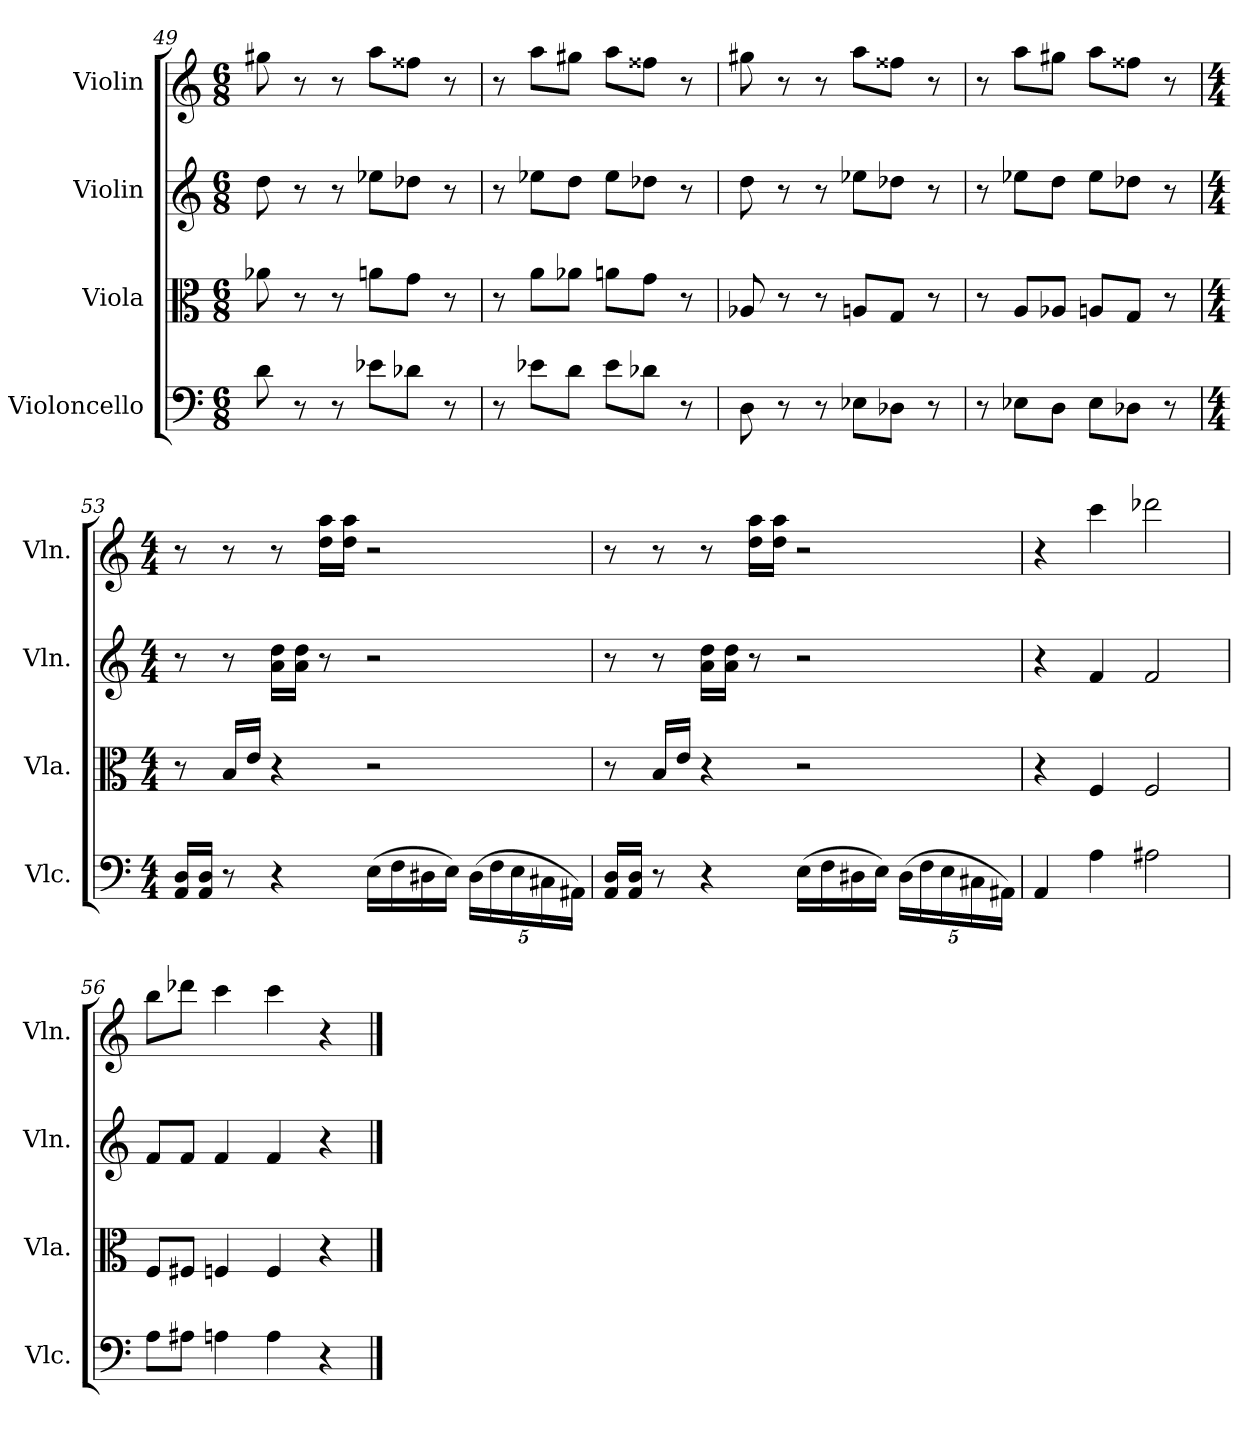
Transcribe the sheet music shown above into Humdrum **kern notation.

**kern	**kern	**kern	**kern
*part4	*part3	*part2	*part1
*staff4	*staff3	*staff2	*staff1
*I"Violoncello	*I"Viola	*I"Violin	*I"Violin
*I'Vlc.	*I'Vla.	*I'Vln.	*I'Vln.
*clefF4	*clefC3	*clefG2	*clefG2
*k[]	*k[]	*k[]	*k[]
*C:	*C:	*C:	*C:
*M6/8	*M6/8	*M6/8	*M6/8
=49	=49	=49	=49
8d\	8a-X\	8dd\	8gg#X\
8r	8r	8r	8r
8r	8r	8r	8r
8e-X\L	8an\L	8ee-X\L	8aa\L
8d-X\J	8g\J	8dd-X\J	8ff##X\J
8r	8r	8r	8r
=50	=50	=50	=50
8r	8r	8r	8r
8e-X\L	8a\L	8ee-X\L	8aa\L
8d\J	8a-X\J	8dd\J	8gg#X\J
8e-\L	8an\L	8ee-\L	8aa\L
8d-X\J	8g\J	8dd-X\J	8ff##X\J
8r	8r	8r	8r
!!LO:LB:g=z
=51	=51	=51	=51
8D\	8A-X/	8dd\	8gg#X\
8r	8r	8r	8r
8r	8r	8r	8r
8E-X\L	8An/L	8ee-X\L	8aa\L
8D-X\J	8G/J	8dd-X\J	8ff##X\J
8r	8r	8r	8r
=52	=52	=52	=52
8r	8r	8r	8r
8E-X\L	8A/L	8ee-X\L	8aa\L
8D\J	8A-X/J	8dd\J	8gg#X\J
8E-\L	8An/L	8ee-\L	8aa\L
8D-X\J	8G/J	8dd-X\J	8ff##X\J
8r	8r	8r	8r
=53	=53	=53	=53
*M4/4	*M4/4	*M4/4	*M4/4
16AA/ 16D/LL	8r	8r	8r
16AA/ 16D/JJ	.	.	.
8r	16B/LL	8r	8r
.	16e/JJ	.	.
4r	4r	16a\ 16dd\LL	8r
.	.	16a\ 16dd\JJ	.
.	.	8r	16dd\ 16aa\LL
.	.	.	16dd\ 16aa\JJ
(16E\LL	2r	2r	2r
16F\	.	.	.
16D#X\	.	.	.
16E\JJ)	.	.	.
*Xbrackettup	*	*	*
(20D#\LL	.	.	.
20F\	.	.	.
20E\	.	.	.
20C#X\	.	.	.
20AA#X\JJ)	.	.	.
!!LO:PB:g=z
=54	=54	=54	=54
16AA/ 16D/LL	8r	8r	8r
16AA/ 16D/JJ	.	.	.
8r	16B/LL	8r	8r
.	16e/JJ	.	.
4r	4r	16a\ 16dd\LL	8r
.	.	16a\ 16dd\JJ	.
.	.	8r	16dd\ 16aa\LL
.	.	.	16dd\ 16aa\JJ
(16E\LL	2r	2r	2r
16F\	.	.	.
16D#X\	.	.	.
16E\JJ)	.	.	.
(20D#\LL	.	.	.
20F\	.	.	.
20E\	.	.	.
20C#X\	.	.	.
20AA#X\JJ)	.	.	.
=55	=55	=55	=55
4AA/	4r	4r	4r
4A\	4F/	4f/	4ccc\
2A#X\	2F/	2f/	2ddd-X\
=56	=56	=56	=56
8A\L	8F/L	8f/L	8bb\L
8A#X\J	8F#X/J	8f/J	8ddd-X\J
4An\	4Fn/	4f/	4ccc\
4A\	4F/	4f/	4ccc\
4r	4r	4r	4r
==	==	==	==
*-	*-	*-	*-
